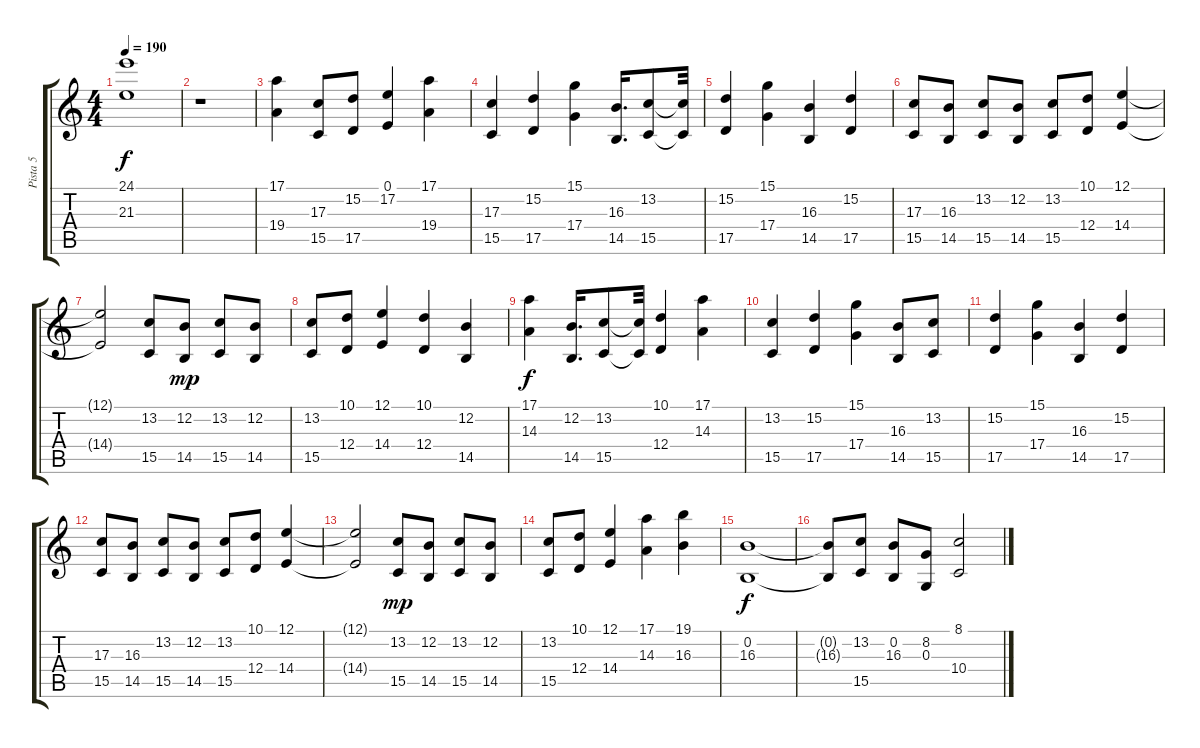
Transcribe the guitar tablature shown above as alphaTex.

\track ("Pista 5" "Pista 5") {instrument stringensemble1}
\staff {score tabs}
\tuning (E4 B3 G3 D3 A2 E2) {hide}
\ts (4 4)
\tempo 190
\clef g2
\ks c
(24.1{t} 21.3{t}).1{dy f} |
r.1 |
(17.1 19.4).4 (17.3 15.5).8 (15.2 17.5).8 (0.1 17.2).4 (17.1 19.4).4 |
(17.3 15.5).4 (15.2 17.5).4 (15.1 17.4).4 (16.3 14.5).16{d} (13.2 15.5).8 (13.2{t} 15.5{t}).32 |
(15.2 17.5).4 (15.1 17.4).4 (16.3 14.5).4 (15.2 17.5).4 |
(17.3 15.5).8 (16.3 14.5).8 (13.2 15.5).8 (12.2 14.5).8 (13.2 15.5).8 (10.1 12.4).8 (12.1 14.4).4 |
(12.1{t} 14.4{t}).2 (13.2 15.5).8 (12.2 14.5).8{dy mp} (13.2 15.5).8 (12.2 14.5).8 |
(13.2 15.5).8 (10.1 12.4).8 (12.1 14.4).4 (10.1 12.4).4 (12.2 14.5).4 |
(17.1 14.3).4{dy f} (12.2 14.5).16{d} (13.2 15.5).8 (13.2{t} 15.5{t}).32 (10.1 12.4).4 (17.1 14.3).4 |
(13.2 15.5).4 (15.2 17.5).4 (15.1 17.4).4 (16.3 14.5).8 (13.2 15.5).8 |
(15.2 17.5).4 (15.1 17.4).4 (16.3 14.5).4 (15.2 17.5).4 |
(17.3 15.5).8 (16.3 14.5).8 (13.2 15.5).8 (12.2 14.5).8 (13.2 15.5).8 (10.1 12.4).8 (12.1 14.4).4 |
(12.1{t} 14.4{t}).2 (13.2 15.5).8{dy mp} (12.2 14.5).8 (13.2 15.5).8 (12.2 14.5).8 |
(13.2 15.5).8 (10.1 12.4).8 (12.1 14.4).4 (17.1 14.3).4 (19.1 16.3).4 |
(0.2 16.3).1{dy f} |
(0.2{t} 16.3{t}).8 (13.2 15.5).8 (0.2 16.3).8 (8.2 0.3).8 (8.1 10.4).2
